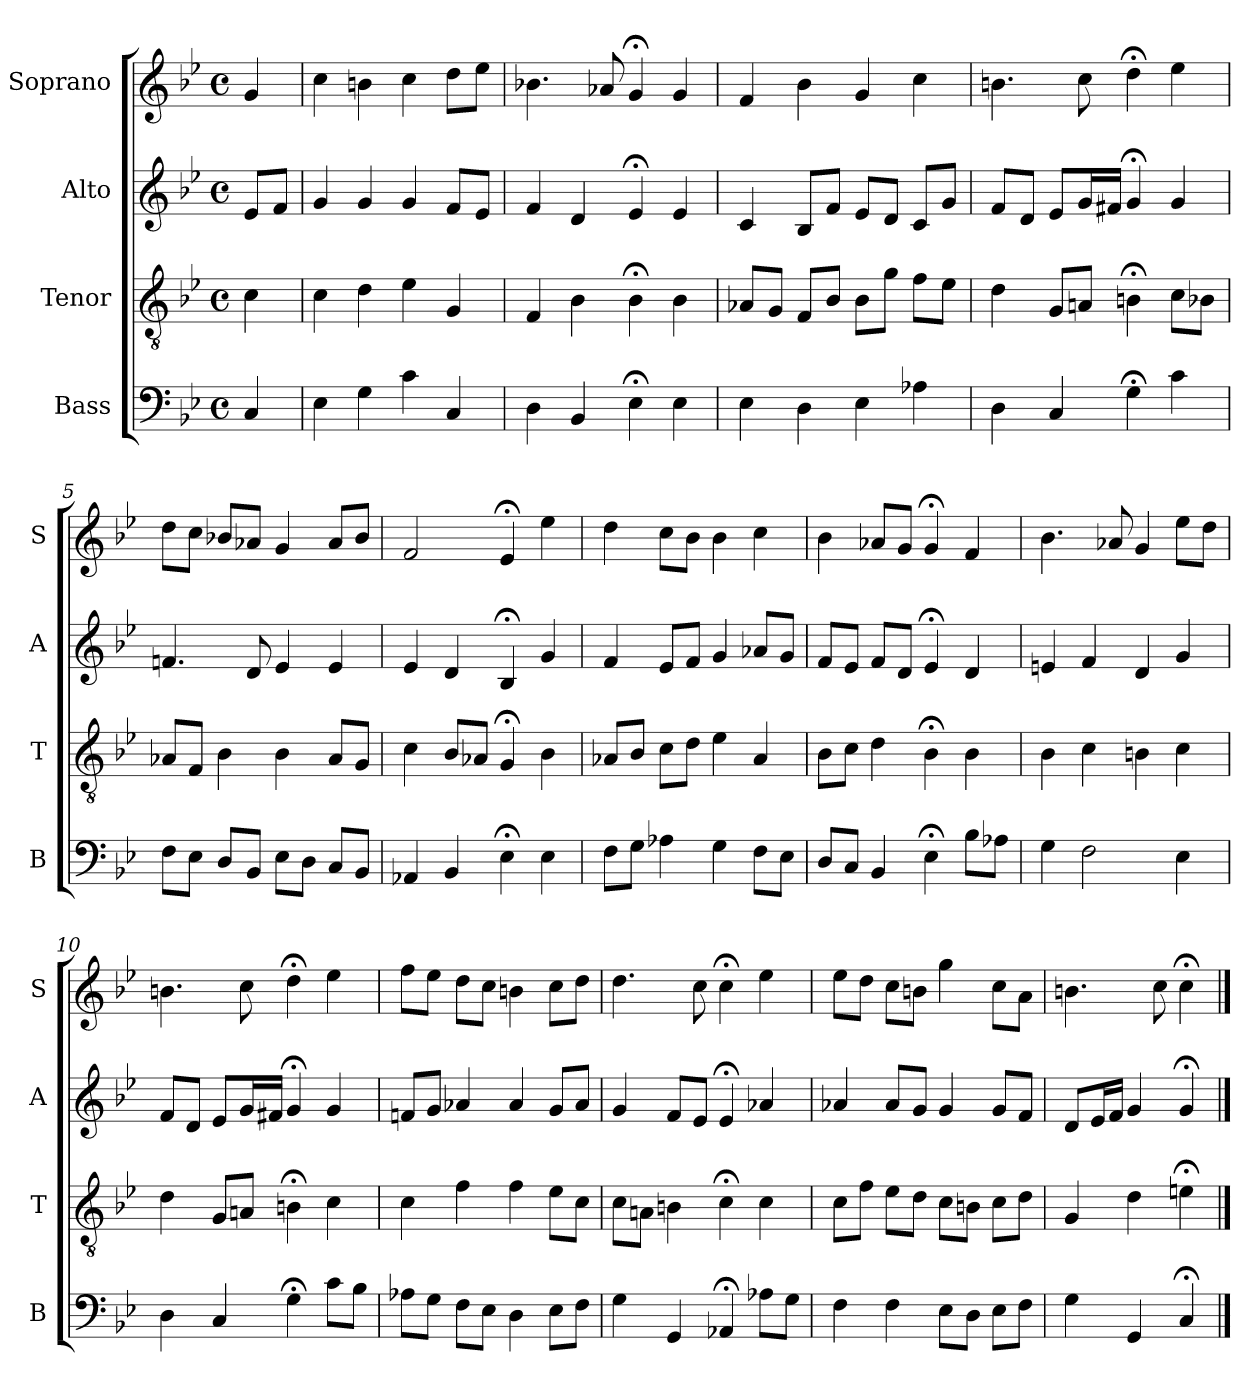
**kern	**kern	**kern	**kern
*part4	*part3	*part2	*part1
*staff4	*staff3	*staff2	*staff1
*I"Bass	*I"Tenor	*I"Alto	*I"Soprano
*I'B	*I'T	*I'A	*I'S
*clefF4	*clefGv2	*clefG2	*clefG2
*k[b-e-]	*k[b-e-]	*k[b-e-]	*k[b-e-]
*C:dor	*C:dor	*C:dor	*C:dor
*M4/4	*M4/4	*M4/4	*M4/4
*met(c)	*met(c)	*met(c)	*met(c)
*MM100	*MM100	*MM100	*MM100
=	=	=	=
4C	4ci	8e-L	4g
.	.	8fJ	.
=1	=1	=1	=1
4E-i	4ci	4g	4cc
4Gi	4di	4g	4bn
4c	4e-	4g	4cc
4C	4G	8fL	8ddL
.	.	8e-J	8ee-J
=2	=2	=2	=2
4D	4F	4f	4.b-X
4BB-	4B-	4d	.
.	.	.	8a-X
4E-;<	4B-;<	4e-;<	4g;<
4E-	4B-	4e-	4g
=3	=3	=3	=3
4E-	8A-XL	4c	4f
.	8GJ	.	.
4D	8FiL	8B-iL	4b-
.	8B-iJ	8fiJ	.
4E-	8B-L	8e-L	4g
.	8gJ	8dJ	.
4A-X	8fL	8cL	4cc
.	8e-J	8gJ	.
=4	=4	=4	=4
4D	4d	8fL	4.bn
.	.	8dJ	.
4C	8GL	8e-L	.
.	8AnJ	16gL	8cci
.	.	16f#XiJJ	.
4G;<	4Bn;<	4g;<i	4dd;<i
4c	8cL	4g	4ee-
.	8B-XJ	.	.
=5	=5	=5	=5
8FL	8A-XL	4.fn	8ddL
8E-J	8FJ	.	8ccJ
8DL	4B-	.	8b-XL
8BB-J	.	8d	8a-XJ
8E-L	4B-	4e-	4g
8DJ	.	.	.
8CL	8A-L	4e-	8a-L
8BB-J	8GJ	.	8b-J
=6	=6	=6	=6
4AA-X	4c	4e-	2f
4BB-	8B-L	4d	.
.	8A-XJ	.	.
4E-;<	4G;<	4B-;<	4e-;<
4E-	4B-	4g	4ee-
=7	=7	=7	=7
8FL	8A-XL	4f	4dd
8GJ	8B-J	.	.
4A-X	8cL	8e-L	8ccL
.	8dJ	8fJ	8b-J
4G	4e-	4g	4b-
8FL	4A-	8a-XL	4cc
8E-J	.	8gJ	.
=8	=8	=8	=8
8DL	8B-L	8fL	4b-
8CJ	8cJ	8e-J	.
4BB-	4d	8fL	8a-XL
.	.	8dJ	8gJ
4E-;<	4B-;<	4e-;<	4g;<
8B-L	4B-	4d	4f
8A-XJ	.	.	.
=9	=9	=9	=9
4G	4B-	4en	4.b-
2F	4c	4f	.
.	.	.	8a-X
.	4Bni	4di	4g
4E-	4ci	4gi	8ee-L
.	.	.	8ddJ
=10	=10	=10	=10
4D	4d	8fL	4.bn
.	.	8dJ	.
4C	8GL	8e-L	.
.	8AnJ	16gL	8cci
.	.	16f#XiJJ	.
4G;<	4Bn;<	4g;<i	4dd;<i
8cL	4c	4g	4ee-
8B-J	.	.	.
=11	=11	=11	=11
8A-XL	4c	8fnL	8ffL
8GJ	.	8gJ	8ee-J
8FL	4f	4a-X	8ddL
8E-J	.	.	8ccJ
4D	4f	4a-	4bn
8E-L	8e-L	8gL	8ccL
8FJ	8cJ	8a-J	8ddJ
=12	=12	=12	=12
4G	8cL	4g	4.dd
.	8AnJ	.	.
4GG	4Bn	8fL	.
.	.	8e-iJ	8cci
4AA-X;<	4c;<	4e-;<i	4cc;<i
8A-XL	4c	4a-Xi	4ee-i
8GJ	.	.	.
=13	=13	=13	=13
4F	8cL	4a-X	8ee-L
.	8fJ	.	8ddJ
4F	8e-L	8a-L	8ccL
.	8dJ	8gJ	8bnJ
8E-L	8cL	4g	4gg
8DJ	8BnJ	.	.
8E-L	8cL	8gL	8ccL
8FJ	8dJ	8fJ	8aJ
=14	=14	=14	=14
4G	4G	8dL	4.bn
.	.	16e-L	.
.	.	16fJJ	.
4GG	4d	4g	.
.	.	.	8cc
4C;<	4en;<	4g;<	4cc;<
==	==	==	==
*-	*-	*-	*-
